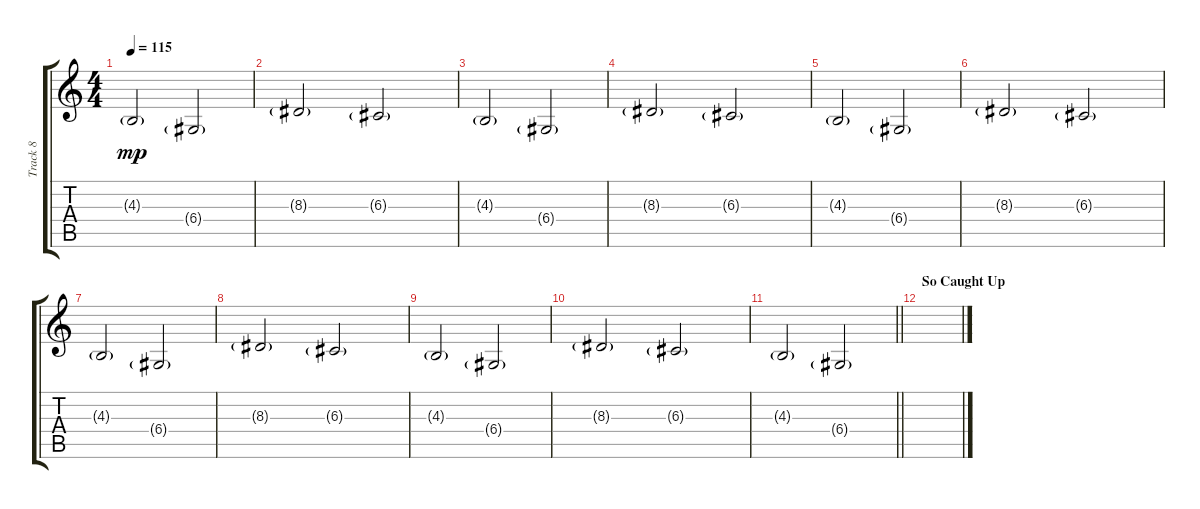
\track ("Track 8" "Track 8") {instrument choiraahs}
\staff {score tabs}
\tuning (E4 B3 G3 D3 A2 E2) {hide}
\ts (4 4)
\tempo 115
\clef g2
\ks c
4.3{g}.2{dy mp} 6.4{g}.2 |
8.3{g}.2 6.3{g}.2 |
4.3{g}.2 6.4{g}.2 |
8.3{g}.2 6.3{g}.2 |
4.3{g}.2 6.4{g}.2 |
8.3{g}.2 6.3{g}.2 |
4.3{g}.2 6.4{g}.2 |
8.3{g}.2 6.3{g}.2 |
4.3{g}.2 6.4{g}.2 |
8.3{g}.2 6.3{g}.2 |
\barLineRight lightlight
4.3{g}.2 6.4{g}.2 |
\section ("" "So Caught Up")
